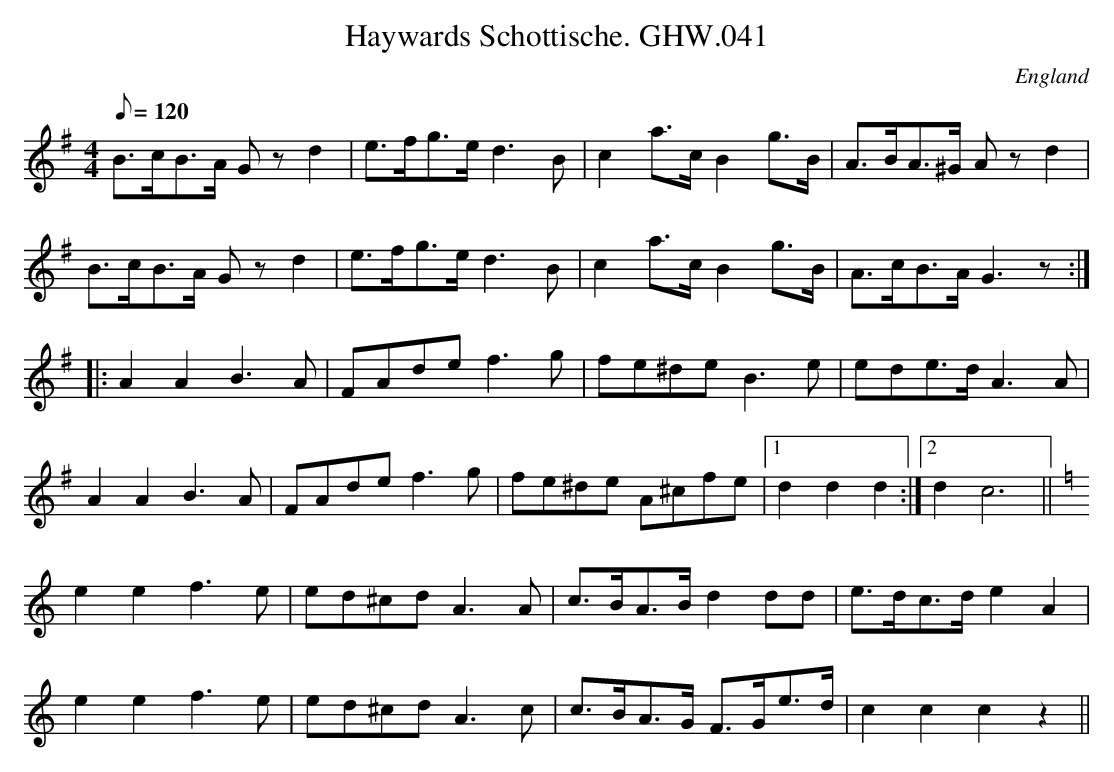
X:1
T:Haywards Schottische. GHW.041
M:4/4
L:1/8
Q:120
O:England
K:G
B>cB>A G z d2|e>fg>e d3 B|c2 a>c B2 g>B|A>BA>^G A z d2|!
B>cB>A G z d2|e>fg>e d3 B|c2 a>c B2 g>B|A>cB>A G3 z:|!
|:A2A2 B3 A|FAde f3 g|fe^de B3 e|ede>d A3 A|!
A2A2 B3 A|FAde f3 g|fe^de A^cfe|1 d2d2d2:|2 d2 c6||!
K:C
e2e2 f3e|ed^cd A3 A|c>BA>B d2 dd|e>dc>d e2 A2|!
e2e2 f3e|ed^cd A3c|c>BA>G F>Ge>d|c2c2c2z2||
